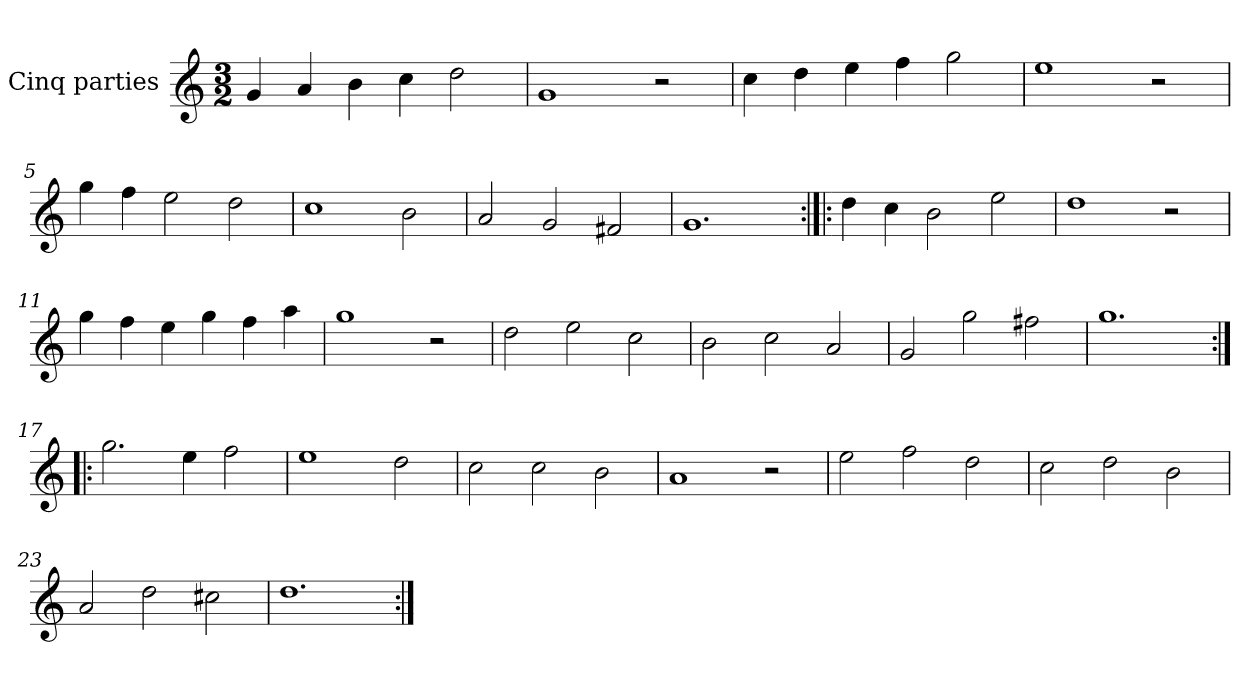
**kern
*part1
*staff1
*I"Cinq parties
*clefG2
*k[]
*M3/2
*MM180
=1
4g/
4a/
4b\
4cc\
2dd\
=2
1g
2r
=3
4cc\
4dd\
4ee\
4ff\
2gg\
=4
1ee
2r
=5
4gg\
4ff\
2ee\
2dd\
=6
1cc
2b\
=7
2a/
2g/
2f#X/
=8
1.g
=9:|!|:
4dd\
4cc\
2b\
2ee\
=10
1dd
2r
=11
4gg\
4ff\
4ee\
4gg\
4ff\
4aa\
=12
1gg
2r
=13
2dd\
2ee\
2cc\
=14
2b\
2cc\
2a/
=15
2g/
2gg\
2ff#X\
=16
1.gg
=17:|!|:
2.gg\
4ee\
2ff\
=18
1ee
2dd\
=19
2cc\
2cc\
2b\
=20
1a
2r
=21
2ee\
2ff\
2dd\
=22
2cc\
2dd\
2b\
=23
2a/
2dd\
2cc#X\
=24
1.dd
=:|!
*-
